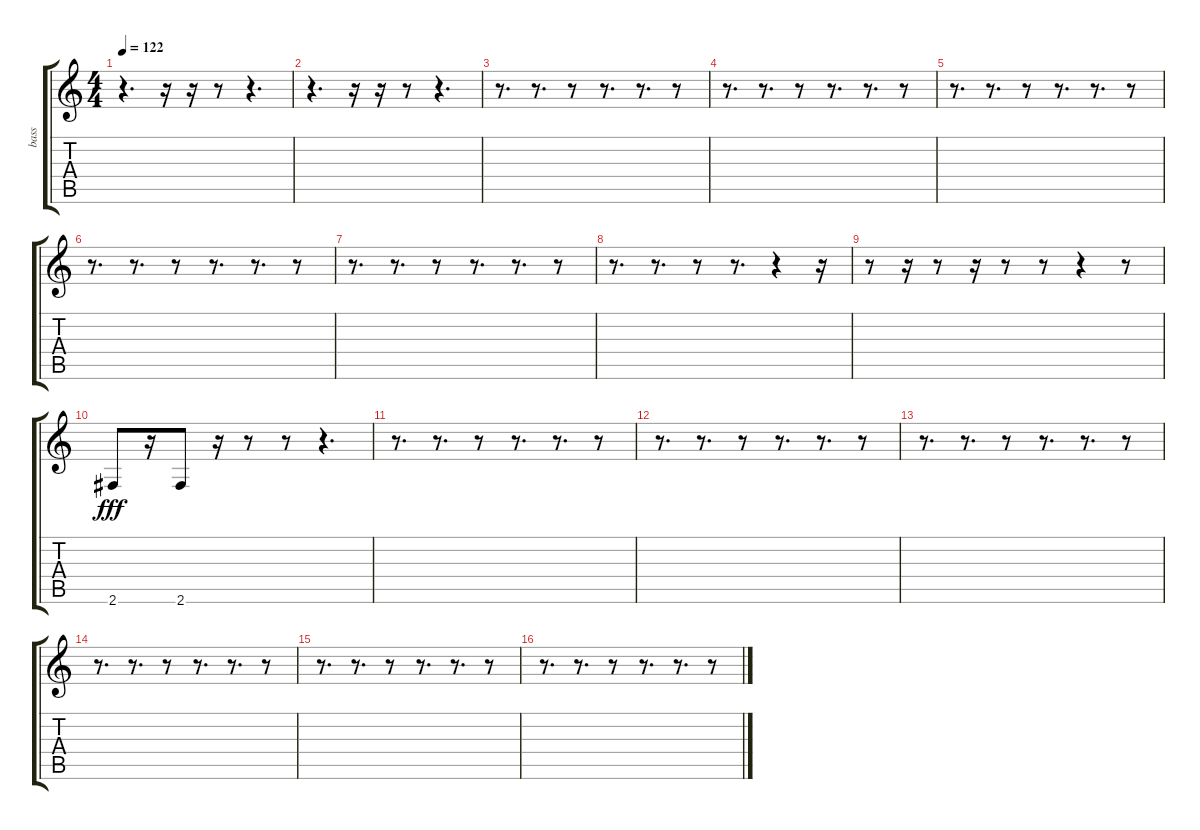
\track ("bass" "bass") {instrument electricbassfinger}
\staff {score tabs}
\tuning (E4 B3 G3 D3 A2 E2) {hide}
\ts (4 4)
\tempo 122
\clef g2
\ks c
r.4{d dy fff} r.16 r.16 r.8 r.4{d} |
r.4{d} r.16 r.16 r.8 r.4{d} |
r.8{d} r.8{d} r.8 r.8{d} r.8{d} r.8 |
r.8{d} r.8{d} r.8 r.8{d} r.8{d} r.8 |
r.8{d} r.8{d} r.8 r.8{d} r.8{d} r.8 |
r.8{d} r.8{d} r.8 r.8{d} r.8{d} r.8 |
r.8{d} r.8{d} r.8 r.8{d} r.8{d} r.8 |
r.8{d} r.8{d} r.8 r.8{d} r.4 r.16 |
r.8 r.16 r.8 r.16 r.8 r.8 r.4 r.8 |
2.6.8 r.16 2.6.8 r.16 r.8 r.8 r.4{d} |
r.8{d} r.8{d} r.8 r.8{d} r.8{d} r.8 |
r.8{d} r.8{d} r.8 r.8{d} r.8{d} r.8 |
r.8{d} r.8{d} r.8 r.8{d} r.8{d} r.8 |
r.8{d} r.8{d} r.8 r.8{d} r.8{d} r.8 |
r.8{d} r.8{d} r.8 r.8{d} r.8{d} r.8 |
r.8{d} r.8{d} r.8 r.8{d} r.8{d} r.8
